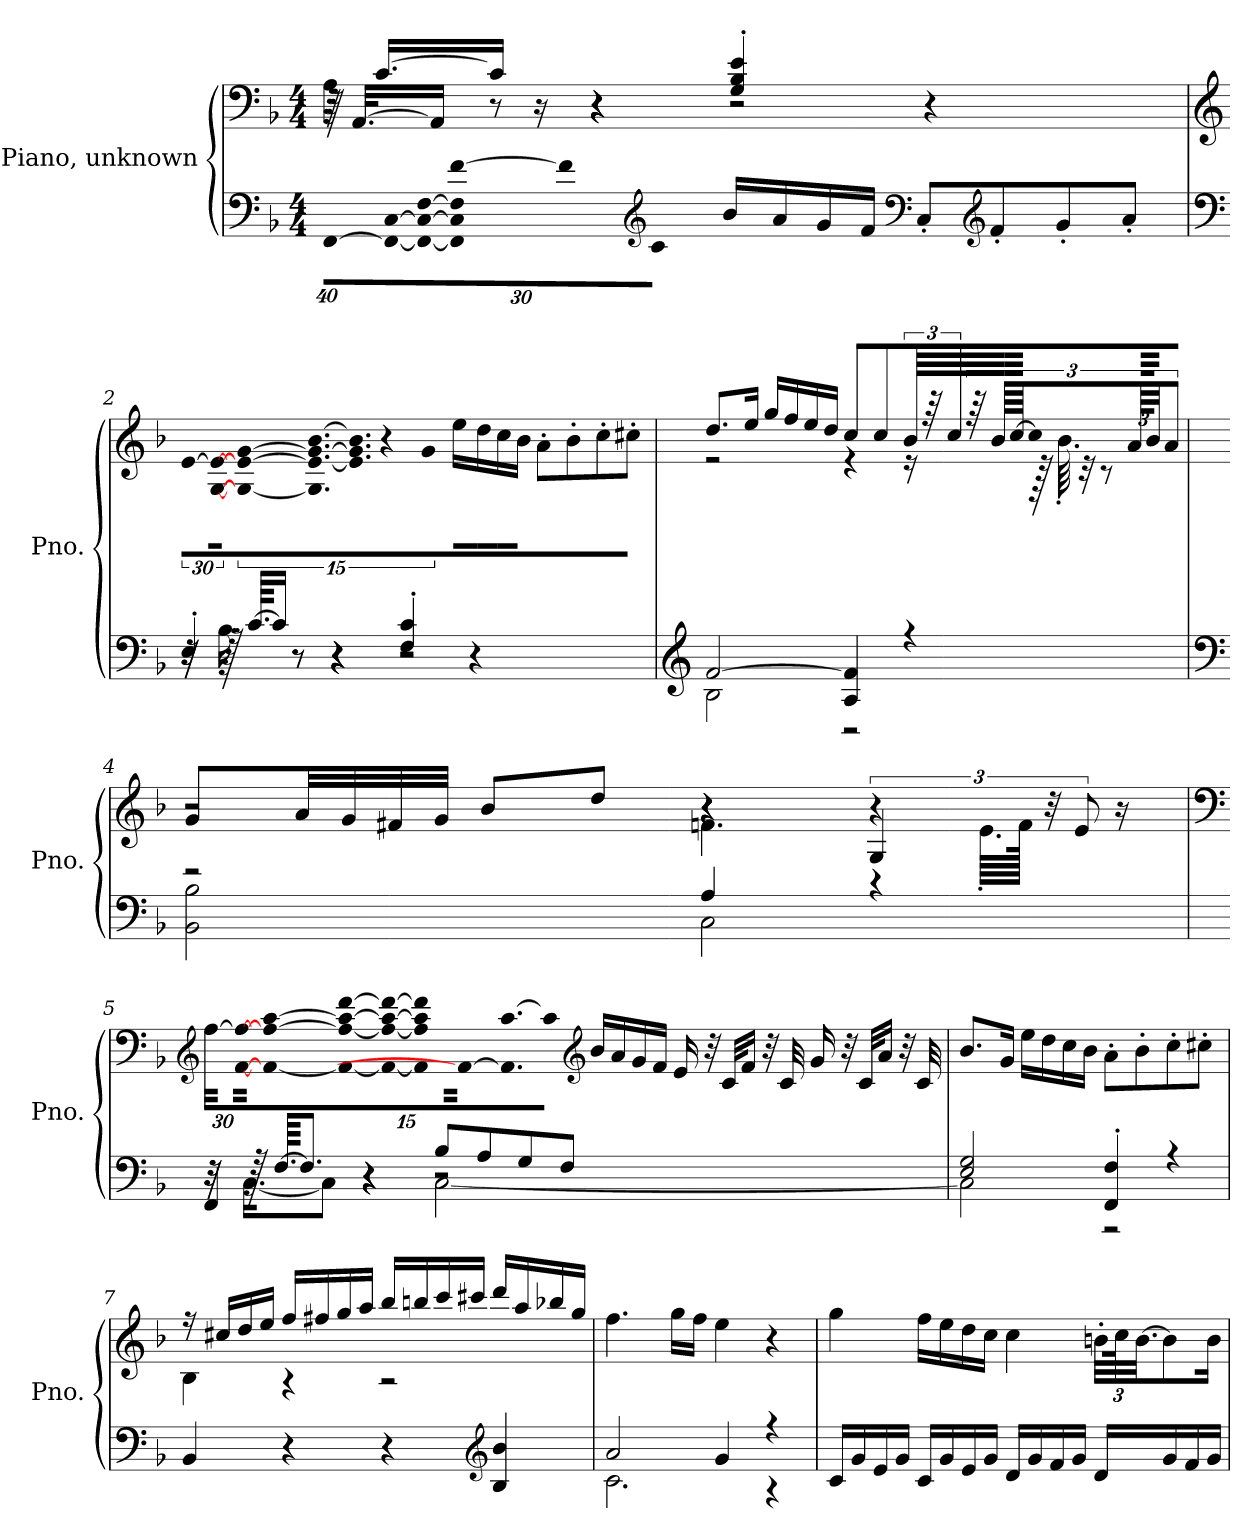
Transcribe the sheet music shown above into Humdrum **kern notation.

**kern	**kern
*part1	*part1
*staff2	*staff1
*I"Piano, unknown	*
*I'Pno.	*
*clefF4	*clefF4
*k[b-]	*k[b-]
*M4/4	*M4/4
*MM120	*MM120
*Xbrackettup	*
=1	=1
!LO:N:vis=32	!
*	*^
*	*	*^
[640%23FF\LLL	32r	4A\	64r
.	.	.	[32.AA/KLL
.	[16.c/LL	.	.
!LO:N:vis=64	!	!	!
960%17FF\_ [960%17C\L	.	.	.
!LO:N:vis=64	!	!	!
960%17FF\_ 960%17C\_ [960%17F\J	.	.	.
.	.	.	16AA/JJ]
!LO:N:vis=32	!	!	!
640%23FF\] 640%23C\] 640%23F\] [640%23f\J	.	.	.
!LO:N:vis=16	!	!	!
1920%137f\]	.	.	.
.	16c/JJ]	.	8r
*clefG2	*	*	*
!LO:N:vis=16	!	!	!
1920%137c\JJ	.	.	.
.	16r	.	.
16b-/LL	4r	4r	4r
16a/	.	.	.
16g/	.	.	.
16f/JJ	.	.	.
*clefF4	*	*	*
8C'/L	4G/' 4B-/' 4e/'	2r	2r
*clefG2	*	*	*
8f'/	.	.	.
8g'/	4r	.	.
8a'/J	.	.	.
*	*v	*v	*v
=2	=2
*clefF4	*clefG2
*^	*
*	*^	*
!	!	!	!LO:N:vis=64
32r	32r	4E'/	[960%17e/LLLL
!	!	!	!LO:N:vis=64
.	.	.	[960%17G/ 960%17e/_
128r	16.B-\	.	.
.	.	.	1920ryy
!	!	!	!LO:N:vis=64
.	.	.	960%17G/_ 960%17e/_ [960%17g/J
[64.c/KKLL	.	.	.
!	!	!	!LO:N:vis=32.
.	.	.	1920%103G/] 1920%103e/_ 1920%103g/_ [1920%103b-/
16c/JJ]	.	.	.
!	!	!	!LO:N:vis=32.
.	.	.	1920%103e/] 1920%103g/] 1920%103b-/]JJJ
8r	8r	.	.
!	!	!	!LO:N:vis=64
.	.	.	960%17r
!	!	!	!LO:N:vis=16
.	.	.	1920%137g/
4r	4r	4r	16ee\LL
.	.	.	16dd\
.	.	.	16cc\
.	.	.	16b-\JJ
4F/' 4c/'	2r	2r	8a'\L
.	.	.	8b-'\
4r	.	.	8cc'\
.	.	.	8cc#X'\J
*v	*v	*v	*
!!LO:LB:g=z
=3	=3
*clefG2	*
*^	*^
[2f/	2B-\	8.dd/L	2r
.	.	16ee/Jk	.
.	.	16gg/LL	.
.	.	16ff/	.
.	.	16ee/	.
.	.	16dd/JJ	.
4A/ 4f/]	2r	8cc/L	4r
.	.	8cc/	.
4r	.	96b-/Jkkk	16r
.	.	96r	.
.	.	96cc/	.
.	.	96r	.
.	.	96b-/LLLL	.
.	.	[96cc/J	.
.	.	32cc/]	128r
.	.	.	64.b-'\
*	*	*Xbrackettup	*
.	.	96a/K	32r
.	.	48b-/JJ	.
.	.	8a/J	8r
*	*	*v	*v
=4	=4	=4
*clefF4	*	*
*	*	*^
*	*	*	*^
2r	2BB-\ 2B-\	8g/L	2r	2r
.	.	32a/LL	.	.
.	.	32g/	.	.
.	.	32f#X/	.	.
.	.	32g/JJJ	.	.
.	.	8b-/L	.	.
.	.	8dd/J	.	.
4A/	2C\	4r	4.fn\	4r
*	*	*brackettup	*	*
4r	.	6r	.	4G/
.	.	.	64.e'\LLLL	.
.	.	.	128f\JJJJk	.
.	.	.	32r	.
.	.	12e/	.	.
.	.	.	16r	.
*v	*v	*	*	*
*	*v	*v	*v
!!LO:LB:g=z
=5	=5
*	*clefF4
*^	*
*	*^	*
*	*	*	*Xbrackettup
*	*	*	*^
!	!	!	!LO:N:vis=64	!
*	*	*	*v	*v
32r	32r	4FF/	[960%17A\LLLL
!	!	!	!LO:N:vis=64
.	.	.	[960%17AA\ 960%17A\_
128r	[16.C\KL	.	.
.	.	.	1920ryy
!	!	!	!LO:N:vis=64
.	.	.	960%17AA\_ 960%17A\_ [960%17c\
[64.F/KKKL	.	.	.
!	!	!	!LO:N:vis=64
.	.	.	960%17AA\_ 960%17A\_ 960%17c\_ [960%17f\JJ
8.F/J]	.	.	.
!	!	!	!LO:N:vis=16
.	.	.	1920%137AA\_ 1920%137A\_ 1920%137c\_ 1920%137f\_
.	8C\J]	.	.
!	!	!	!LO:N:vis=64
.	.	.	960%17AA\_ 960%17A\] 960%17c\] 960%17f\]LL
.	.	.	1920ryy
!	!	!	!LO:N:vis=64
.	.	.	960%17AA\J_
!	!	!	!LO:N:vis=32.
.	.	.	1920%103AA\] [1920%103c\
!	!	!	!LO:N:vis=64
.	.	.	960%17c\JJJk]
*	*	*	*clefG2
4r	4r	4r	16b-/LL
.	.	.	16a/
.	.	.	16g/
.	.	.	16f/JJ
8B-/L	[2C\	2r	16e/
.	.	.	32r
.	.	.	32c/KLL
8A/	.	.	16f/JJ
.	.	.	32r
.	.	.	32c/
8G/	.	.	16g/
.	.	.	32r
.	.	.	32c/KLL
8F/J	.	.	16a/JJ
.	.	.	32r
.	.	.	32c/
*	*v	*v	*
=6	=6	=6
2E/ 2G/	2C\]	8.b-/L
.	.	16g/Jk
.	.	16ee\LL
.	.	16dd\
.	.	16cc\
.	.	16b-\JJ
4FF/' 4F/'	2r	8a'\L
.	.	8b-'\
4r	.	8cc'\
.	.	8cc#X'\J
*v	*v	*
!!LO:LB:g=z
=7	=7
*	*^
4BB-/	16r	4B-\
.	16cc#X/LL	.
.	16dd/	.
.	16ee/JJ	.
4r	16ff/LL	4r
.	16ff#X/	.
.	16gg/	.
.	16aa/JJ	.
4r	16bb-/LL	2r
.	16bbn/	.
.	16ccc/	.
.	16ccc#X/JJ	.
*clefG2	*	*
4B-/ 4b-/	16ddd/LL	.
.	16aa/	.
.	16bb-X/	.
.	16gg/JJ	.
*	*v	*v
=8	=8
*^	*
2a/	2.c\	4.ff\
.	.	16gg\LL
.	.	16ff\JJ
4g/	.	4ee\
4r	4r	4r
*v	*v	*
!!LO:LB:g=z
=9	=9
16c/LL	4gg\
16g/	.
16e/	.
16g/JJ	.
16c/LL	16ff\LL
16g/	16ee\
16e/	16dd\
16g/JJ	16cc\JJ
16d/LL	4cc\
16g/	.
16f/	.
16g/JJ	.
16d/LL	48bn'\LLL
.	96cc\K
.	[48.b\JJ
16g/	8b\]
16f/	.
16g/JJ	16b\Jk
=	=
*-	*-
